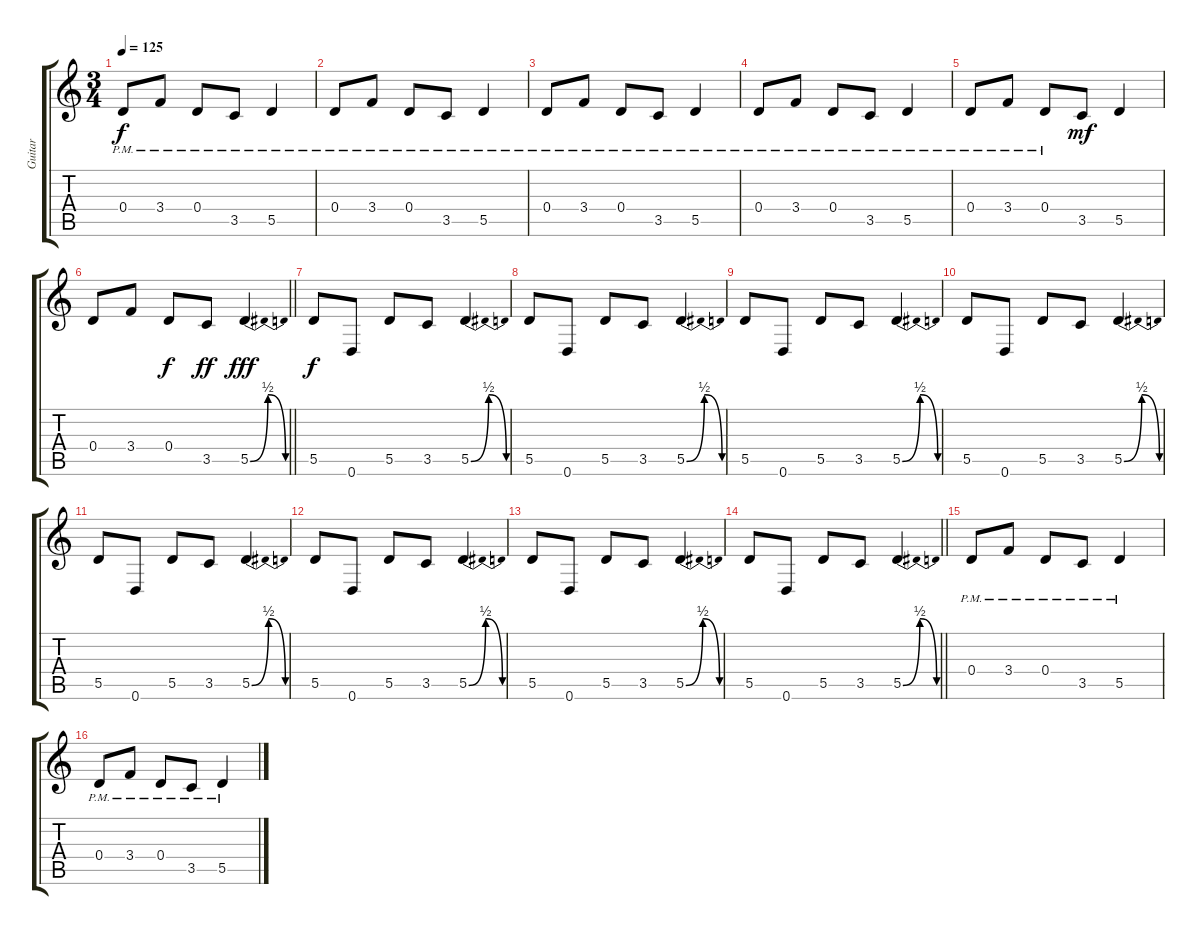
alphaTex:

\track ("Guitar" "Guitar") {instrument overdrivenguitar}
\staff {score tabs}
\tuning (E4 B3 G3 D3 A2 D2) {hide}
\ts (3 4)
\tempo 125
\clef g2
\ks c
0.4{pm}.8{dy f} 3.4{pm}.8 0.4{pm}.8 3.5{pm}.8 5.5{pm}.4 |
0.4{pm}.8 3.4{pm}.8 0.4{pm}.8 3.5{pm}.8 5.5{pm}.4 |
0.4{pm}.8 3.4{pm}.8 0.4{pm}.8 3.5{pm}.8 5.5{pm}.4 |
0.4{pm}.8 3.4{pm}.8 0.4{pm}.8 3.5{pm}.8 5.5{pm}.4 |
0.4{pm}.8 3.4{pm}.8 0.4{pm}.8 3.5.8{dy mf} 5.5.4 |
\barLineRight lightlight
0.4.8 3.4.8 0.4.8{dy f} 3.5.8{dy ff} 5.5{be (bendrelease 0 0 45 2 45 2 60 0)}.4{dy fff instrument overdrivenguitar} |
5.5.8{dy f} 0.6.8 5.5.8 3.5.8 5.5{be (bendrelease 0 0 45 2 45 2 60 0)}.4 |
5.5.8 0.6.8 5.5.8 3.5.8 5.5{be (bendrelease 0 0 45 2 45 2 60 0)}.4 |
5.5.8 0.6.8 5.5.8 3.5.8 5.5{be (bendrelease 0 0 45 2 45 2 60 0)}.4 |
5.5.8 0.6.8 5.5.8 3.5.8 5.5{be (bendrelease 0 0 45 2 45 2 60 0)}.4 |
5.5.8 0.6.8 5.5.8 3.5.8 5.5{be (bendrelease 0 0 45 2 45 2 60 0)}.4 |
5.5.8 0.6.8 5.5.8 3.5.8 5.5{be (bendrelease 0 0 45 2 45 2 60 0)}.4 |
5.5.8 0.6.8 5.5.8 3.5.8 5.5{be (bendrelease 0 0 45 2 45 2 60 0)}.4 |
\barLineRight lightlight
5.5.8 0.6.8 5.5.8 3.5.8 5.5{be (bendrelease 0 0 45 2 45 2 60 0)}.4 |
0.4{pm}.8 3.4{pm}.8 0.4{pm}.8 3.5{pm}.8 5.5{pm}.4 |
0.4{pm}.8 3.4{pm}.8 0.4{pm}.8 3.5{pm}.8 5.5{pm}.4
